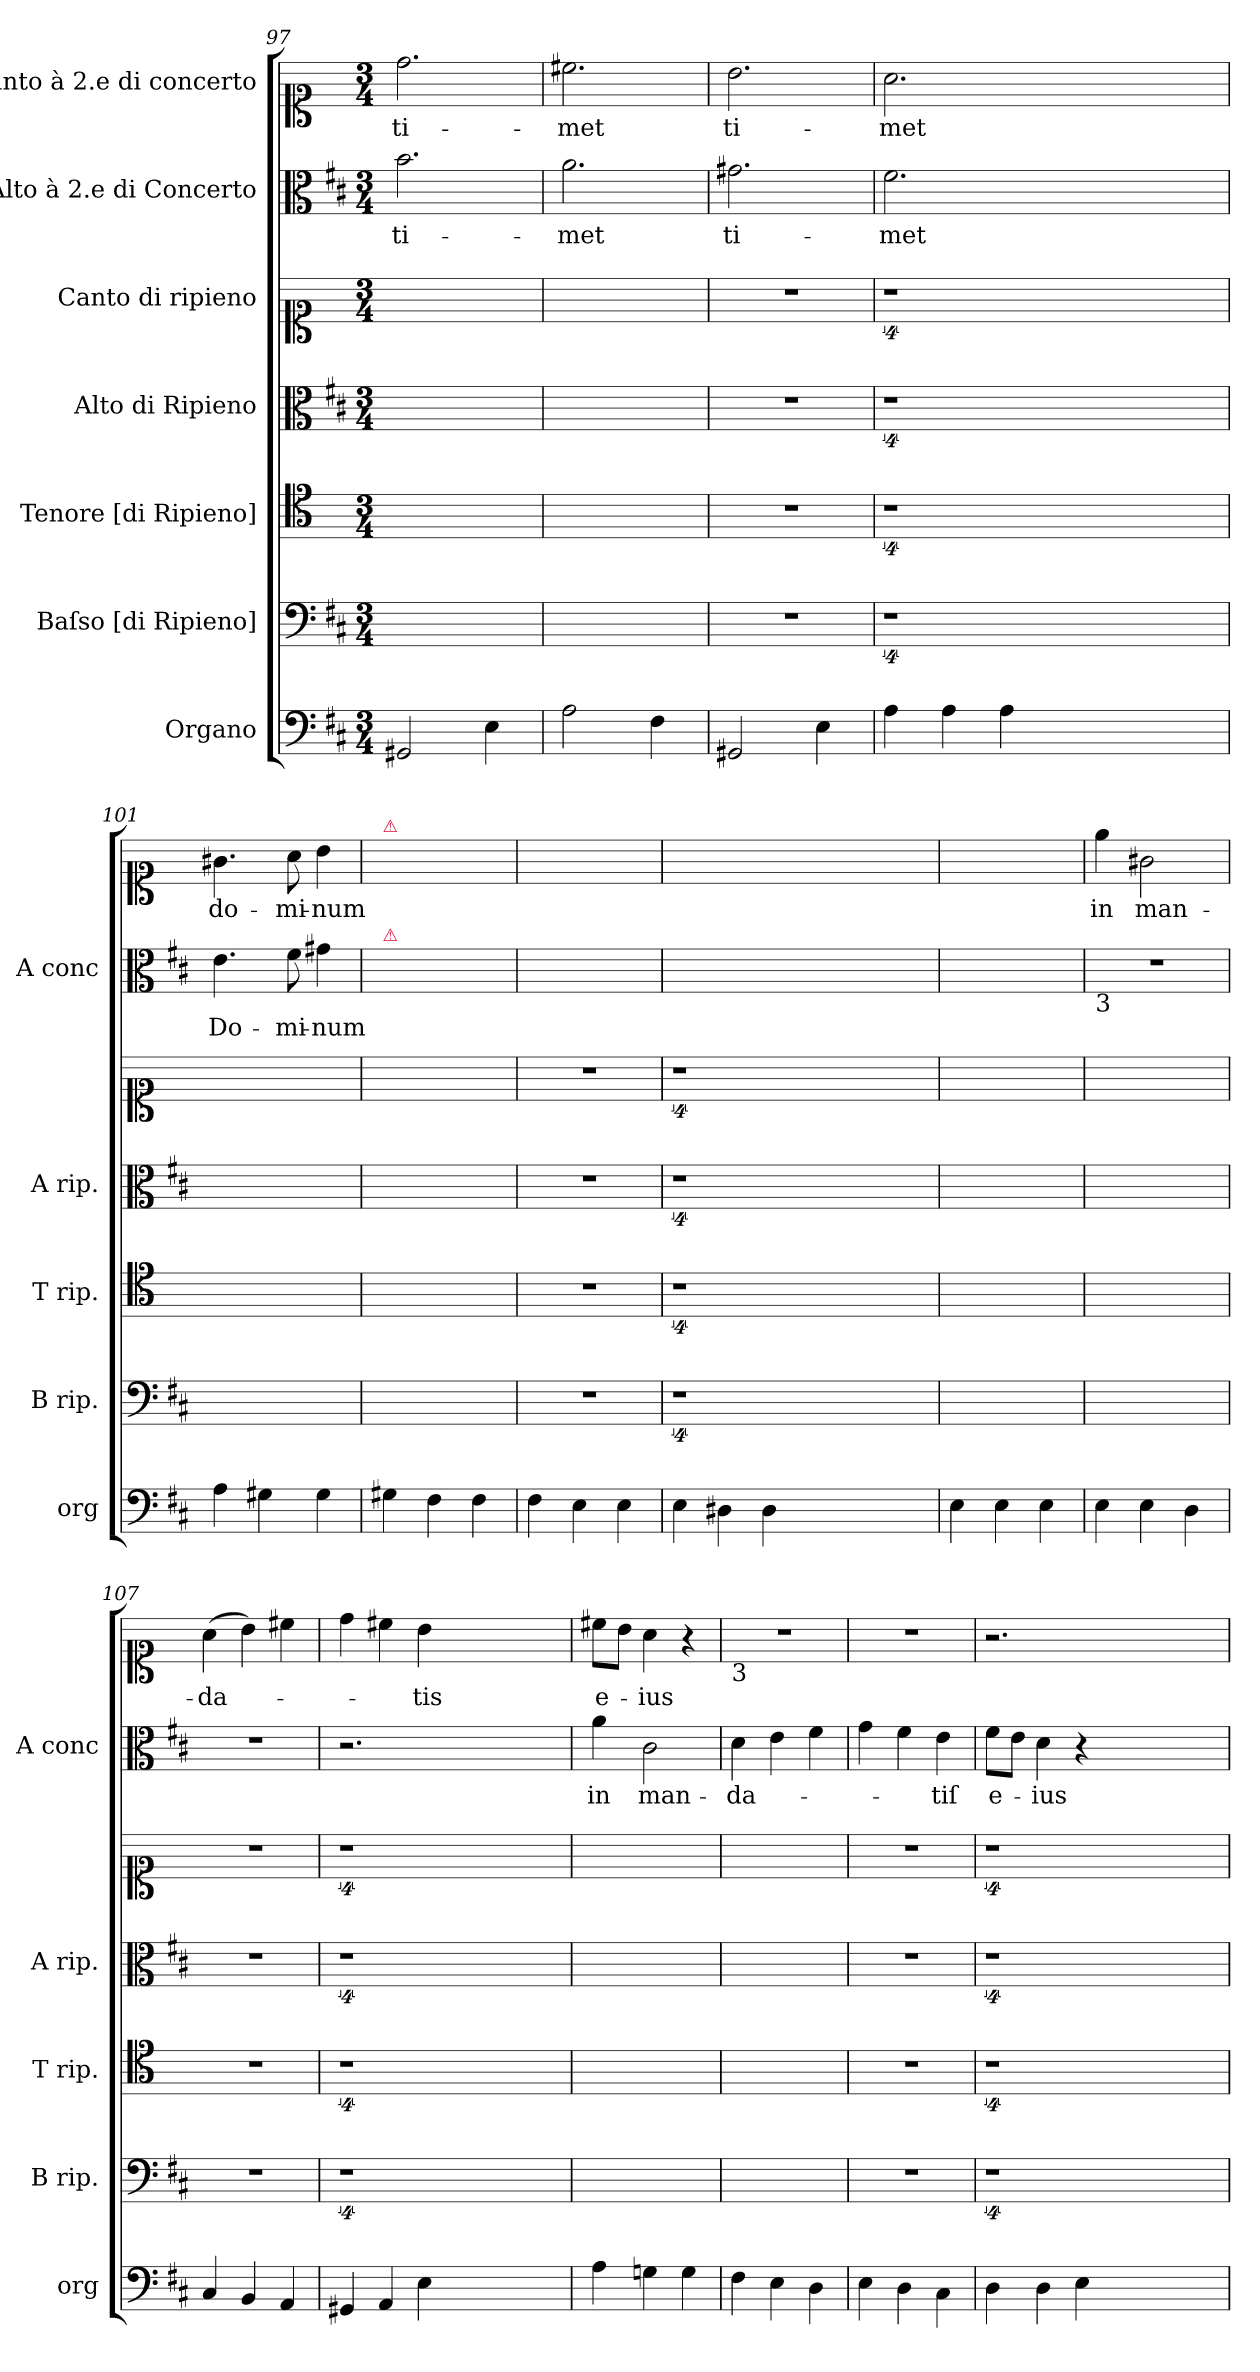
**kern	**kern	**kern	**kern	**kern	**kern	**text	**kern	**text
*part7	*part6	*part5	*part4	*part3	*part2	*part2	*part1	*part1
*staff7	*staff6	*staff5	*staff4	*staff3	*staff2	*staff2	*staff1	*staff1
*I"Organo	*I"Baſso [di Ripieno]	*I"Tenore [di Ripieno]	*I"Alto di Ripieno	*I"Canto di ripieno	*I"Alto à 2.e di Concerto	*	*I"Canto à 2.e di concerto	*
*I'org	*I'B rip.	*I'T rip.	*I'A rip.	*	*I'A conc	*	*	*
*clefF4	*clefF4	*clefC4	*clefC3	*clefC1	*clefC3	*	*clefC1	*
*k[f#c#]	*k[f#c#]	*	*k[f#c#]	*	*k[f#c#]	*	*	*
*M3/4	*M3/4	*M3/4	*M3/4	*M3/4	*M3/4	*	*M3/4	*
=97	=97	=97	=97	=97	=97	=97	=97	=97
2GG#X/	2.ryy	2.ryy	2.ryy	2.ryy	2.b\	ti-	2.dd\	ti-
4E\	.	.	.	.	.	.	.	.
=98	=98	=98	=98	=98	=98	=98	=98	=98
2A\	2.ryy	2.ryy	2.ryy	2.ryy	2.a\	-met	2.cc#\	-met
4F#\	.	.	.	.	.	.	.	.
=99	=99	=99	=99	=99	=99	=99	=99	=99
2GG#X/	2.r	2.r	2.r	2.r	2.g#X\	ti-	2.b\	ti-
4E\	.	.	.	.	.	.	.	.
=100	=100	=100	=100	=100	=100	=100	=100	=100
4A\	4%9r	4%9r	4%9r	4%9r	2.f#\	-met	2.a\	-met
4A\	.	.	.	.	.	.	.	.
4A\	.	.	.	.	.	.	.	.
1.ryy	.	.	.	.	1.ryy	.	1.ryy	.
=101	=101	=101	=101	=101	=101	=101	=101	=101
4A\	2.ryy	2.ryy	2.ryy	2.ryy	4.e\	Do-	4.g#X\	do-
4G#X\	.	.	.	.	.	.	.	.
.	.	.	.	.	8f#\	-mi-	8a\	-mi-
4G#\	.	.	.	.	4g#X\	-num	4b\	-num
=102	=102	=102	=102	=102	=102	=102	=102	=102
!	!	!	!	!	!	!	!LO:TX:a:color=crimson:t=⚠	!
!	!	!	!	!	!LO:TX:a:color=crimson:t=⚠	!	!	!
4G#X\	2.ryy	2.ryy	2.ryy	2.ryy	2.ryy	.	2.ryy	.
4F#\	.	.	.	.	.	.	.	.
4F#\	.	.	.	.	.	.	.	.
=103	=103	=103	=103	=103	=103	=103	=103	=103
4F#\	2.r	2.r	2.r	2.r	2.ryy	.	2.ryy	.
4E\	.	.	.	.	.	.	.	.
4E\	.	.	.	.	.	.	.	.
=104	=104	=104	=104	=104	=104	=104	=104	=104
4E\	4%9r	4%9r	4%9r	4%9r	2.ryy	.	2.ryy	.
4D#X\	.	.	.	.	.	.	.	.
4D#\	.	.	.	.	.	.	.	.
1.ryy	.	.	.	.	1.ryy	.	1.ryy	.
=105	=105	=105	=105	=105	=105	=105	=105	=105
4E\	2.ryy	2.ryy	2.ryy	2.ryy	2.ryy	.	2.ryy	.
4E\	.	.	.	.	.	.	.	.
4E\	.	.	.	.	.	.	.	.
=106	=106	=106	=106	=106	=106	=106	=106	=106
!	!	!	!	!	!LO:TX:b:t=3	!	!	!
4E\	2.ryy	2.ryy	2.ryy	2.ryy	2.r	.	4ee\	in
4E\	.	.	.	.	.	.	2g#X\	man-
4D\	.	.	.	.	.	.	.	.
=107	=107	=107	=107	=107	=107	=107	=107	=107
4C#/	2.r	2.r	2.r	2.r	2.r	.	(4a\	-da-
4BB/	.	.	.	.	.	.	4b\)	.
4AA/	.	.	.	.	.	.	4cc#\	.
=108	=108	=108	=108	=108	=108	=108	=108	=108
4GG#X/	4%9r	4%9r	4%9r	4%9r	2.r	.	4dd\	.
4AA/	.	.	.	.	.	.	4cc#\	.
4E\	.	.	.	.	.	.	4b\	-tis
1.ryy	.	.	.	.	1.ryy	.	1.ryy	.
=109	=109	=109	=109	=109	=109	=109	=109	=109
4A\	2.ryy	2.ryy	2.ryy	2.ryy	4a\	in	8cc#\L	e-
.	.	.	.	.	.	.	8b\J	.
4Gn\	.	.	.	.	2c#\	man-	4a\	-ius
4G\	.	.	.	.	.	.	4r	.
=110	=110	=110	=110	=110	=110	=110	=110	=110
!	!	!	!	!	!	!	!LO:TX:b:t=3	!
4F#\	2.ryy	2.ryy	2.ryy	2.ryy	4d\	-da-	2.r	.
4E\	.	.	.	.	4e\	.	.	.
4D\	.	.	.	.	4f#\	.	.	.
=111	=111	=111	=111	=111	=111	=111	=111	=111
4E\	2.r	2.r	2.r	2.r	4g\	.	2.r	.
4D\	.	.	.	.	4f#\	.	.	.
4C#\	.	.	.	.	4e\	-tiſ	.	.
=112	=112	=112	=112	=112	=112	=112	=112	=112
4D\	4%9r	4%9r	4%9r	4%9r	8f#\L	e-	2.r	.
.	.	.	.	.	8e\J	.	.	.
4D\	.	.	.	.	4d\	-ius	.	.
4E\	.	.	.	.	4r	.	.	.
1.ryy	.	.	.	.	1.ryy	.	1.ryy	.
=	=	=	=	=	=	=	=	=
*-	*-	*-	*-	*-	*-	*-	*-	*-
